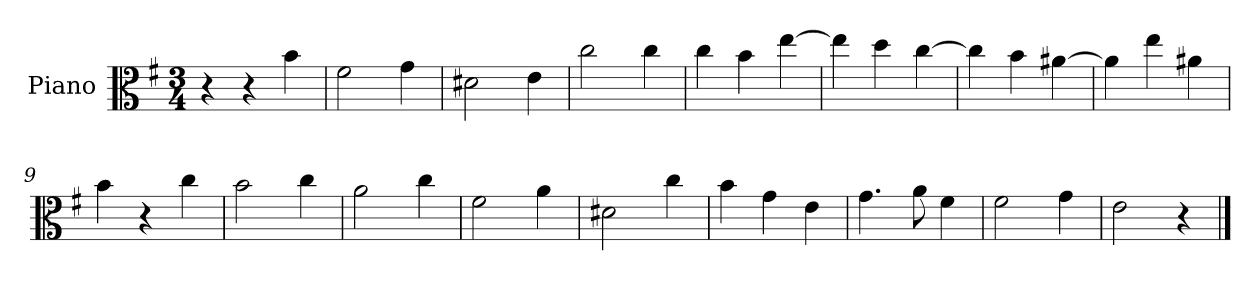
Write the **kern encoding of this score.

**kern
*part1
*staff1
*I"Piano
*I'Pno
*clefC3
*k[f#]
*e:
*M3/4
=1
4r
4r
4b\
=2
2f#\
4g\
=3
2d#X\
4e\
=4
2cc\
4cc\
=5
4cc\
4b\
[4ee\
=6
4ee\]
4dd\
[4cc\
=7
4cc\]
4b\
[4a#X\
=8
4a#\]
4ee\
4a#X\
=9
4b\
4r
4cc\
=10
2b\
4cc\
=11
2a\
4cc\
=12
2f#\
4a\
=13
2d#X\
4cc\
=14
4b\
4g\
4e\
=15
4.g\
8a\
4f#\
=16
2f#\
4g\
=17
2e\
4r
==
*-
